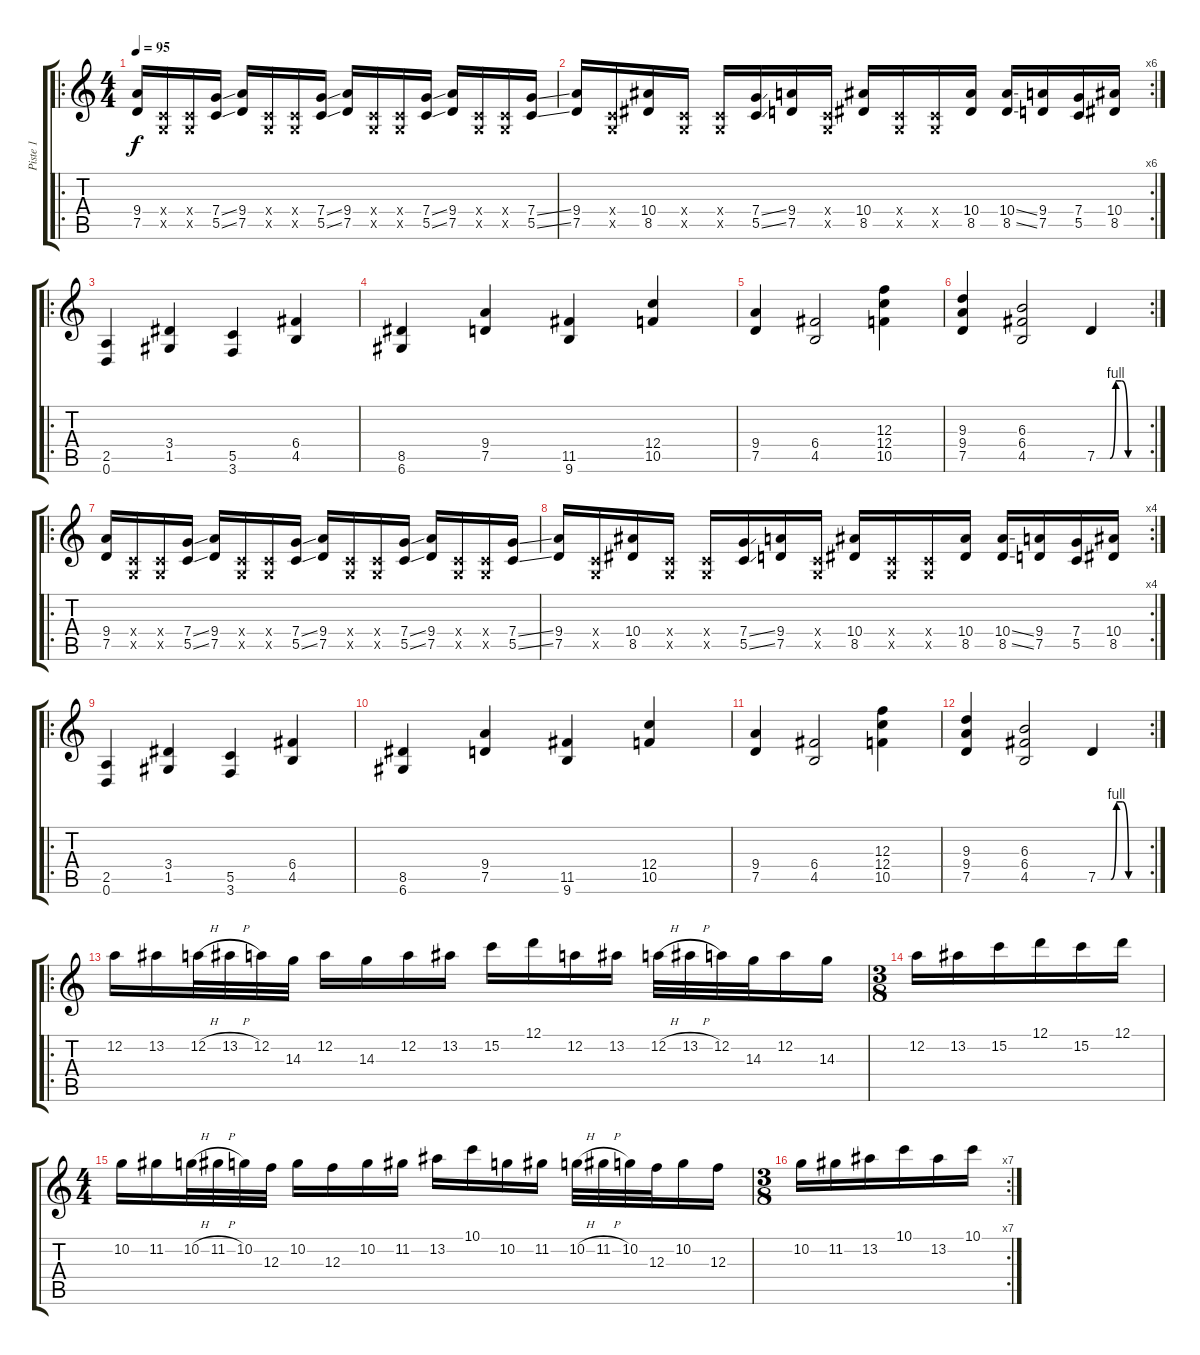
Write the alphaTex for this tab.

\track ("Piste 1" "Piste 1") {instrument distortionguitar}
\staff {score tabs}
\tuning (D4 A3 F3 C3 G2 D2) {hide}
\ro
\ts (4 4)
\tempo 95
\clef g2
\ks c
(9.4 7.5).16{dy f instrument distortionguitar} (0.4{x} 0.5{x}).16 (0.4{x} 0.5{x}).16 (7.4{ss} 5.5{ss}).16 (9.4 7.5).16 (0.4{x} 0.5{x}).16 (0.4{x} 0.5{x}).16 (7.4{ss} 5.5{ss}).16 (9.4 7.5).16 (0.4{x} 0.5{x}).16 (0.4{x} 0.5{x}).16 (7.4{ss} 5.5{ss}).16 (9.4 7.5).16 (0.4{x} 0.5{x}).16 (0.4{x} 0.5{x}).16 (7.4{ss} 5.5{ss}).16 |
\rc 6
(9.4 7.5).16 (0.4{x} 0.5{x}).16 (10.4 8.5).16 (0.4{x} 0.5{x}).16 (0.4{x} 0.5{x}).16 (7.4{ss} 5.5{ss}).16 (9.4 7.5).16 (0.4{x} 0.5{x}).16 (10.4 8.5).16 (0.4{x} 0.5{x}).16 (0.4{x} 0.5{x}).16 (10.4 8.5).16 (10.4{ss} 8.5{ss}).16 (9.4 7.5).16 (7.4 5.5).16 (10.4 8.5).16 |
\ro
(2.5 0.6).4 (3.4 1.5).4 (5.5 3.6).4 (6.4 4.5).4 |
(8.5 6.6).4 (9.4 7.5).4 (11.5 9.6).4 (12.4 10.5).4 |
(9.4 7.5).4 (6.4 4.5).2 (12.3 12.4 10.5).4 |
\rc 2
(9.3 9.4 7.5).4 (6.3 6.4 4.5).2 7.5{be (custom 0 0 16 0 23 4 30 4 38 0 45 0 60 0)}.4 |
\ro
(9.4 7.5).16 (0.4{x} 0.5{x}).16 (0.4{x} 0.5{x}).16 (7.4{ss} 5.5{ss}).16 (9.4 7.5).16 (0.4{x} 0.5{x}).16 (0.4{x} 0.5{x}).16 (7.4{ss} 5.5{ss}).16 (9.4 7.5).16 (0.4{x} 0.5{x}).16 (0.4{x} 0.5{x}).16 (7.4{ss} 5.5{ss}).16 (9.4 7.5).16 (0.4{x} 0.5{x}).16 (0.4{x} 0.5{x}).16 (7.4{ss} 5.5{ss}).16 |
\rc 4
(9.4 7.5).16 (0.4{x} 0.5{x}).16 (10.4 8.5).16 (0.4{x} 0.5{x}).16 (0.4{x} 0.5{x}).16 (7.4{ss} 5.5{ss}).16 (9.4 7.5).16 (0.4{x} 0.5{x}).16 (10.4 8.5).16 (0.4{x} 0.5{x}).16 (0.4{x} 0.5{x}).16 (10.4 8.5).16 (10.4{ss} 8.5{ss}).16 (9.4 7.5).16 (7.4 5.5).16 (10.4 8.5).16 |
\ro
(2.5 0.6).4 (3.4 1.5).4 (5.5 3.6).4 (6.4 4.5).4 |
(8.5 6.6).4 (9.4 7.5).4 (11.5 9.6).4 (12.4 10.5).4 |
(9.4 7.5).4 (6.4 4.5).2 (12.3 12.4 10.5).4 |
\rc 2
(9.3 9.4 7.5).4 (6.3 6.4 4.5).2 7.5{be (custom 0 0 16 0 23 4 30 4 38 0 45 0 60 0)}.4 |
\ro
12.2.16 13.2.16 12.2{h}.32 13.2{h}.32 12.2.32 14.3.32 12.2.16 14.3.16 12.2.16 13.2.16 15.2.16 12.1.16 12.2.16 13.2.16 12.2{h}.32 13.2{h}.32 12.2.32 14.3.32 12.2.16 14.3.16 |
\ts (3 8)
12.2.16 13.2.16 15.2.16 12.1.16 15.2.16 12.1.16 |
\ts (4 4)
10.2.16 11.2.16 10.2{h}.32 11.2{h}.32 10.2.32 12.3.32 10.2.16 12.3.16 10.2.16 11.2.16 13.2.16 10.1.16 10.2.16 11.2.16 10.2{h}.32 11.2{h}.32 10.2.32 12.3.32 10.2.16 12.3.16 |
\rc 7
\ts (3 8)
10.2.16 11.2.16 13.2.16 10.1.16 13.2.16 10.1.16
